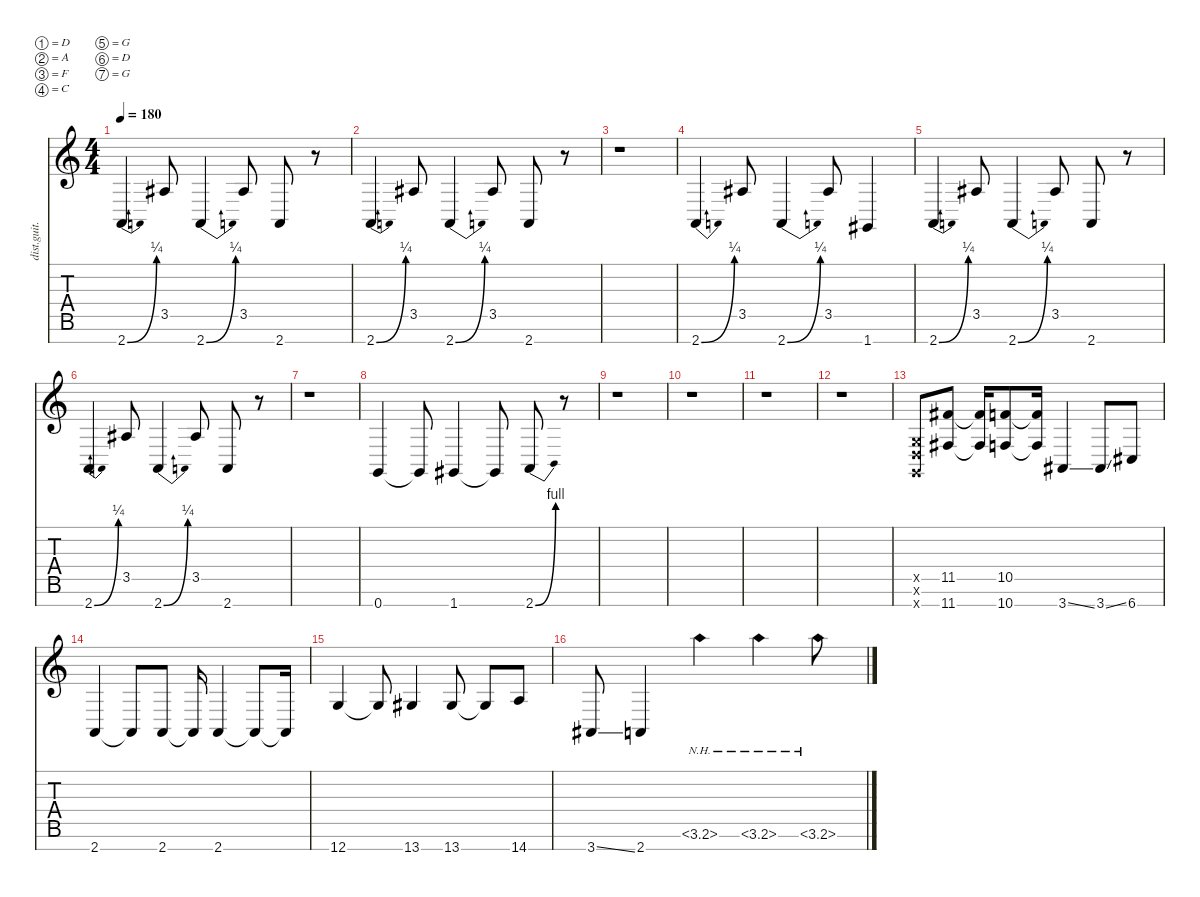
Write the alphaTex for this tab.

\defaultSystemsLayout 4
\hideDynamics
\bracketExtendMode nobrackets
\otherSystemsTrackNameOrientation horizontal
\track ("Distortion Guitar" "dist.guit.") {instrument distortionguitar}
\staff {score tabs}
\tuning (D4 A3 F3 C3 G2 D2 G1)
\ts (4 4)
\tempo 180
\clef g2
\ks c
2.7{be (bend 0 0 14.399999999999999 1)}.4{dy mf instrument distortionguitar beam Up} 3.5{acc #}.8{beam Up} 2.7{be (bend 0 0 14.399999999999999 1)}.4{beam Up} 3.5{acc #}.8{beam Up} 2.7.8{beam Up} r.8{beam Up} |
2.7{be (bend 0 0 14.399999999999999 1)}.4{beam Up} 3.5{acc #}.8{beam Up} 2.7{be (bend 0 0 14.399999999999999 1)}.4{beam Up} 3.5{acc #}.8{beam Up} 2.7.8{beam Up} r.8{beam Up} |
r.1{beam Down} |
2.7{be (bend 0 0 14.399999999999999 1)}.4{beam Up} 3.5{acc #}.8{beam Up} 2.7{be (bend 0 0 14.399999999999999 1)}.4{beam Up} 3.5{acc #}.8{beam Up} 1.7{acc #}.4{beam Up} |
2.7{be (bend 0 0 14.399999999999999 1)}.4{beam Up} 3.5{acc #}.8{beam Up} 2.7{be (bend 0 0 14.399999999999999 1)}.4{beam Up} 3.5{acc #}.8{beam Up} 2.7.8{beam Up} r.8{beam Up} |
2.7{be (bend 0 0 14.399999999999999 1)}.4{beam Up} 3.5{acc #}.8{beam Up} 2.7{be (bend 0 0 14.399999999999999 1)}.4{beam Up} 3.5{acc #}.8{beam Up} 2.7.8{beam Up} r.8{beam Up} |
r.1{beam Down} |
0.7.4{beam Up} 0.7{t}.8{beam Up} 1.7{acc #}.4{beam Up} 1.7{t acc #}.8{beam Up} 2.7{be (bend 0 0 15 4)}.8{beam Up} r.8{beam Up} |
r.1{beam Down} |
r.1{beam Down} |
r.1{beam Down} |
r.1{beam Down} |
(0.7{x} 0.5{x} 0.6{x}).8{beam Up} (11.7{acc #} 11.5{acc #}).8{beam Up} (11.7{t acc #} 11.5{t acc #}).16{beam Up} (10.7 10.5).8{beam Up} (10.7{t} 10.5{t}).16{beam Up} 3.7{ss acc #}.4{beam Up} 3.7{ss acc #}.8{beam Up} 6.7{acc #}.8{beam Up} |
2.7.4{beam Up} 2.7{t}.8{beam Up} 2.7.8{beam Up} 2.7{t}.16{beam Up} 2.7.4{beam Up} 2.7{t}.8{beam Up} 2.7{t}.16{beam Up} |
12.7.4{beam Up} 12.7{t}.8{beam Up} 13.7{acc #}.4{beam Up} 13.7{acc #}.8{beam Up} 13.7{t acc #}.8{beam Up} 14.7.8{beam Up} |
3.7{ss acc #}.8{beam Up} 2.7.4{beam Up} 3.6{nh}.4{beam Down} 3.6{nh}.4{beam Down} 3.6{nh}.8{beam Down}
